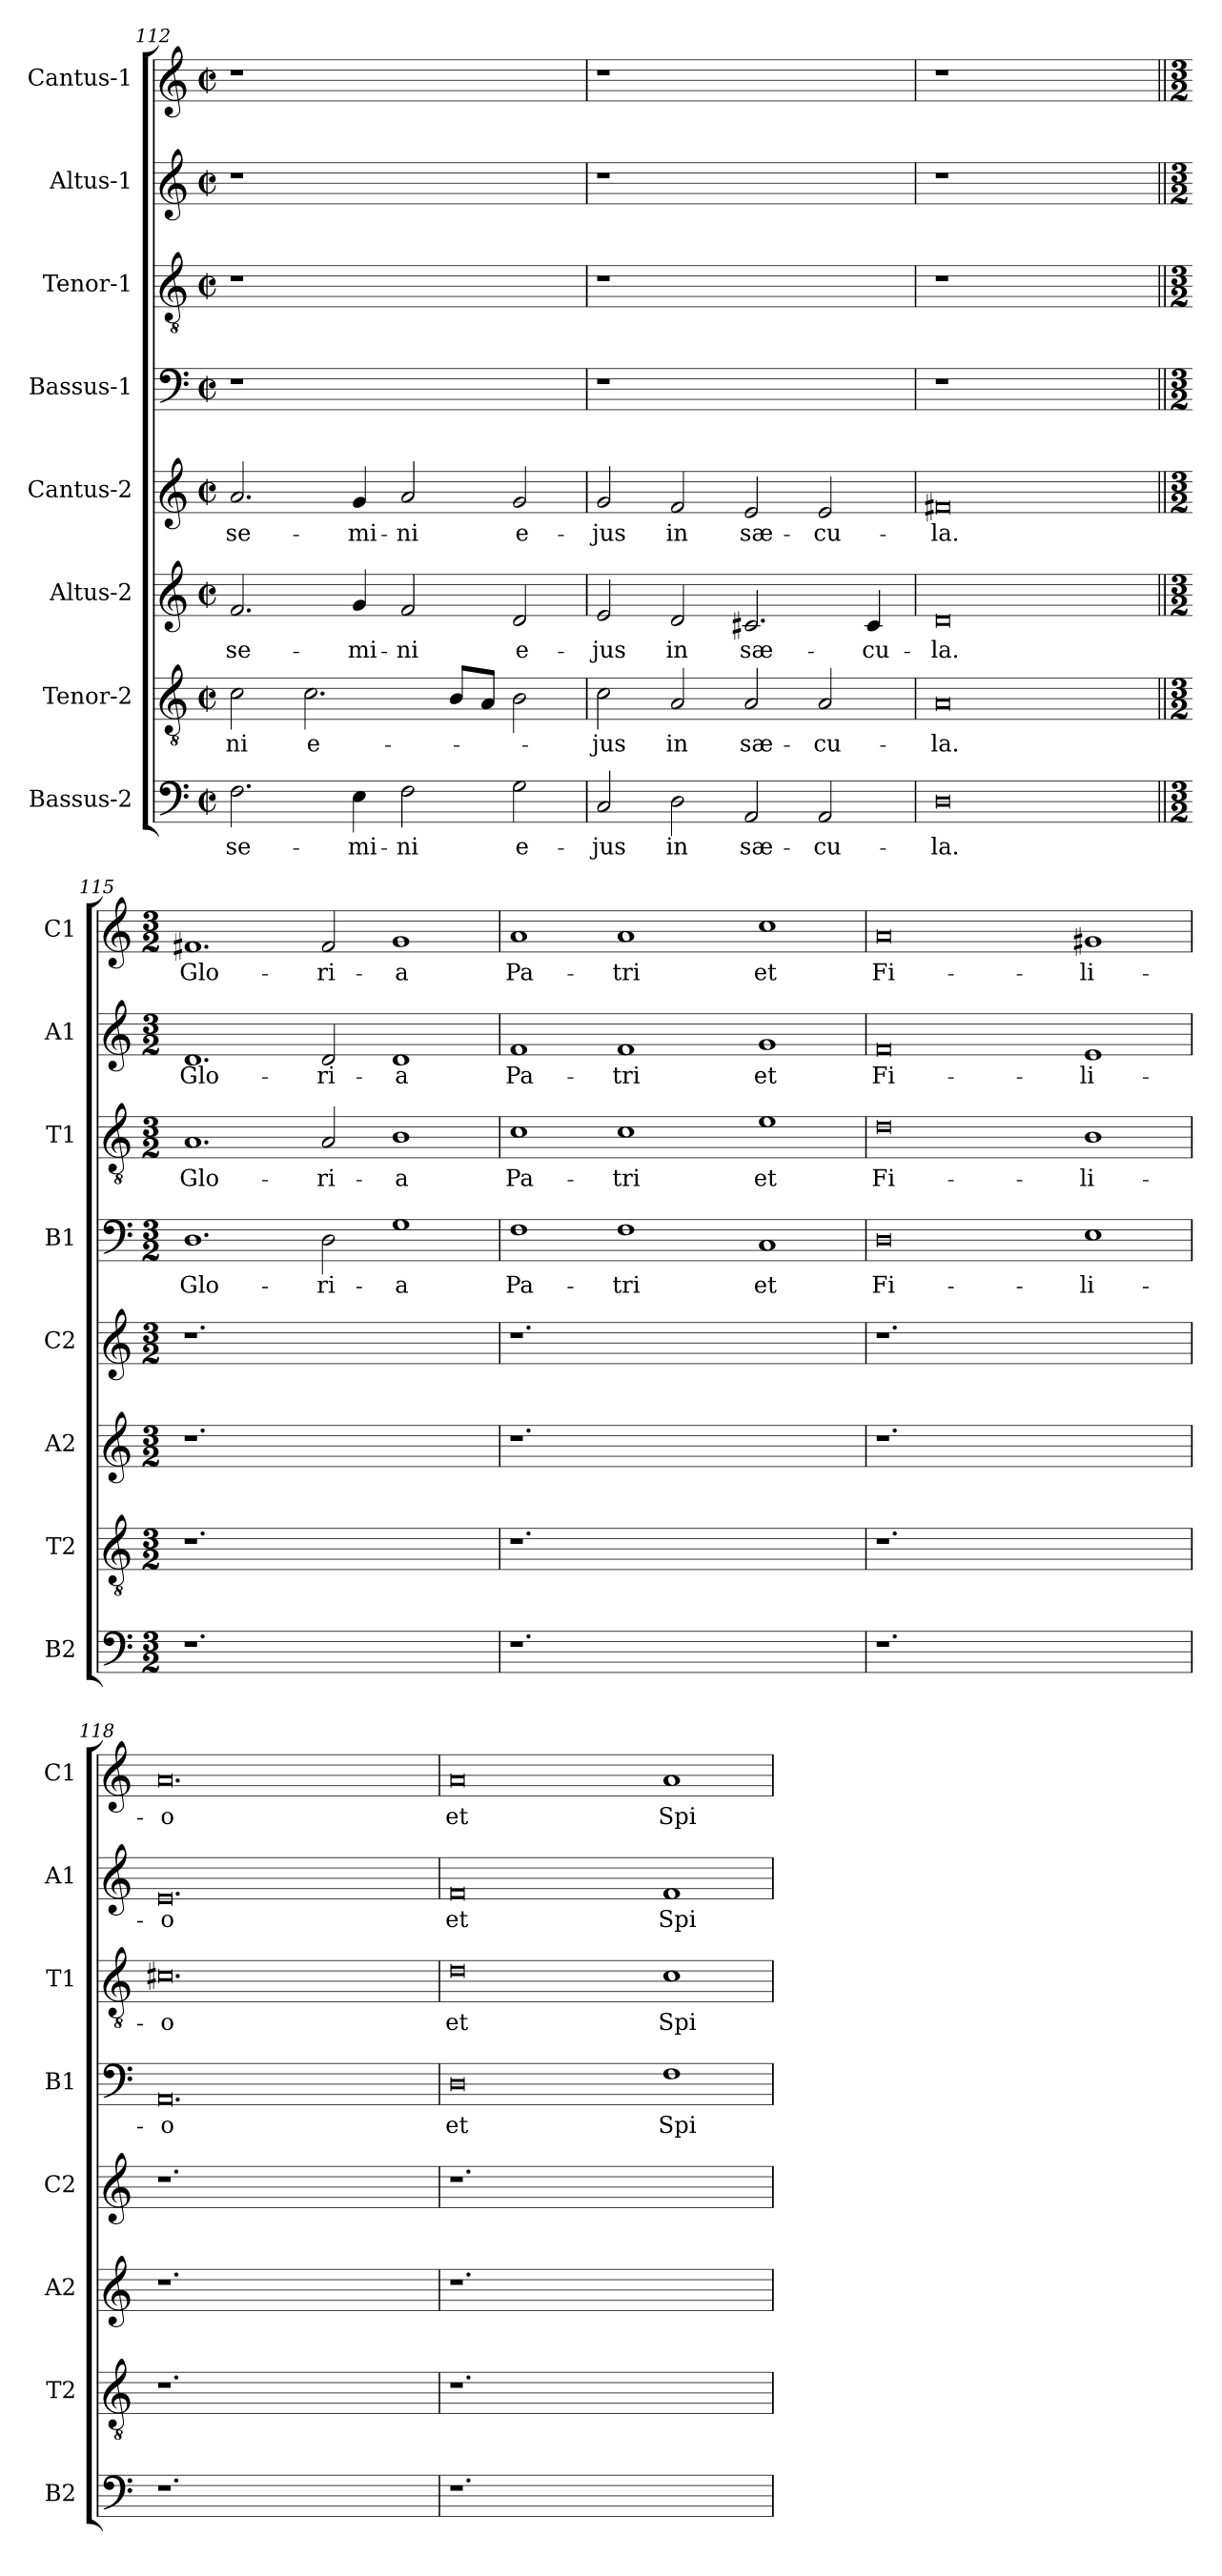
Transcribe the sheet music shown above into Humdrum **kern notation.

**kern	**text	**kern	**text	**kern	**text	**kern	**text	**kern	**text	**kern	**text	**kern	**text	**kern	**text
*part8	*part8	*part7	*part7	*part6	*part6	*part5	*part5	*part4	*part4	*part3	*part3	*part2	*part2	*part1	*part1
*staff8	*staff8	*staff7	*staff7	*staff6	*staff6	*staff5	*staff5	*staff4	*staff4	*staff3	*staff3	*staff2	*staff2	*staff1	*staff1
*I"Bassus-2	*	*I"Tenor-2	*	*I"Altus-2	*	*I"Cantus-2	*	*I"Bassus-1	*	*I"Tenor-1	*	*I"Altus-1	*	*I"Cantus-1	*
*I'B2	*	*I'T2	*	*I'A2	*	*I'C2	*	*I'B1	*	*I'T1	*	*I'A1	*	*I'C1	*
*clefF4	*	*clefGv2	*	*clefG2	*	*clefG2	*	*clefF4	*	*clefGv2	*	*clefG2	*	*clefG2	*
*k[]	*	*k[]	*	*k[]	*	*k[]	*	*k[]	*	*k[]	*	*k[]	*	*k[]	*
*C:	*	*C:	*	*C:	*	*C:	*	*C:	*	*C:	*	*C:	*	*C:	*
*M2/2	*	*M2/2	*	*M2/2	*	*M2/2	*	*M2/2	*	*M2/2	*	*M2/2	*	*M2/2	*
*met(c|)	*	*met(c|)	*	*met(c|)	*	*met(c|)	*	*met(c|)	*	*met(c|)	*	*met(c|)	*	*met(c|)	*
=112	=112	=112	=112	=112	=112	=112	=112	=112	=112	=112	=112	=112	=112	=112	=112
!	!LO:LY:b	!	!LO:LY:b	!	!LO:LY:b	!	!LO:LY:b	!	!	!	!	!	!	!	!
2.F\	se-	2c\	-ni	2.f/	se-	2.a/	se-	1r	.	1r	.	1r	.	1r	.
!	!	!	!LO:LY:b	!	!	!	!	!	!	!	!	!	!	!	!
.	.	2.c\	e-	.	.	.	.	.	.	.	.	.	.	.	.
!	!LO:LY:b	!	!	!	!LO:LY:b	!	!LO:LY:b	!	!	!	!	!	!	!	!
4E\	-mi-	.	.	4g/	-mi-	4g/	-mi-	.	.	.	.	.	.	.	.
!	!LO:LY:b	!	!	!	!LO:LY:b	!	!LO:LY:b	!	!	!	!	!	!	!	!
2F\	-ni	.	.	2f/	-ni	2a/	-ni	1ryy	.	1ryy	.	1ryy	.	1ryy	.
.	.	8B/L	.	.	.	.	.	.	.	.	.	.	.	.	.
.	.	8A/J	.	.	.	.	.	.	.	.	.	.	.	.	.
!	!LO:LY:b	!	!	!	!LO:LY:b	!	!LO:LY:b	!	!	!	!	!	!	!	!
2G\	e-	2B\	.	2d/	e-	2g/	e-	.	.	.	.	.	.	.	.
=113	=113	=113	=113	=113	=113	=113	=113	=113	=113	=113	=113	=113	=113	=113	=113
!	!LO:LY:b	!	!LO:LY:b	!	!LO:LY:b	!	!LO:LY:b	!	!	!	!	!	!	!	!
2C/	-jus	2c\	-jus	2e/	-jus	2g/	-jus	1r	.	1r	.	1r	.	1r	.
!	!LO:LY:b	!	!LO:LY:b	!	!LO:LY:b	!	!LO:LY:b	!	!	!	!	!	!	!	!
2D\	in	2A/	in	2d/	in	2f/	in	.	.	.	.	.	.	.	.
!	!LO:LY:b	!	!LO:LY:b	!	!LO:LY:b	!	!LO:LY:b	!	!	!	!	!	!	!	!
2AA/	sæ-	2A/	sæ-	2.c#X/	sæ-	2e/	sæ-	1ryy	.	1ryy	.	1ryy	.	1ryy	.
!	!LO:LY:b	!	!LO:LY:b	!	!	!	!LO:LY:b	!	!	!	!	!	!	!	!
2AA/	-cu-	2A/	-cu-	.	.	2e/	-cu-	.	.	.	.	.	.	.	.
!	!	!	!	!	!LO:LY:b	!	!	!	!	!	!	!	!	!	!
.	.	.	.	4c#/	-cu-	.	.	.	.	.	.	.	.	.	.
=114	=114	=114	=114	=114	=114	=114	=114	=114	=114	=114	=114	=114	=114	=114	=114
!	!LO:LY:b	!	!LO:LY:b	!	!LO:LY:b	!	!LO:LY:b	!	!	!	!	!	!	!	!
0D	-la.	0A	-la.	0d	-la.	0f#X	-la.	1r	.	1r	.	1r	.	1r	.
.	.	.	.	.	.	.	.	1ryy	.	1ryy	.	1ryy	.	1ryy	.
!!LO:LB:g=z
=115||	=115||	=115||	=115||	=115||	=115||	=115||	=115||	=115||	=115||	=115||	=115||	=115||	=115||	=115||	=115||
*M3/2	*	*M3/2	*	*M3/2	*	*M3/2	*	*M3/2	*	*M3/2	*	*M3/2	*	*M3/2	*
!	!	!	!	!	!	!	!	!	!LO:LY:b	!	!LO:LY:b	!	!LO:LY:b	!	!LO:LY:b
1.r	.	1.r	.	1.r	.	1.r	.	1.D	Glo-	1.A	Glo-	1.d	Glo-	1.f#X	Glo-
!	!	!	!	!	!	!	!	!	!LO:LY:b	!	!LO:LY:b	!	!LO:LY:b	!	!LO:LY:b
1.ryy	.	1.ryy	.	1.ryy	.	1.ryy	.	2D\	-ri-	2A/	-ri-	2d/	-ri-	2f#/	-ri-
!	!	!	!	!	!	!	!	!	!LO:LY:b	!	!LO:LY:b	!	!LO:LY:b	!	!LO:LY:b
.	.	.	.	.	.	.	.	1G	-a	1B	-a	1d	-a	1g	-a
=116	=116	=116	=116	=116	=116	=116	=116	=116	=116	=116	=116	=116	=116	=116	=116
!	!	!	!	!	!	!	!	!	!LO:LY:b	!	!LO:LY:b	!	!LO:LY:b	!	!LO:LY:b
1.r	.	1.r	.	1.r	.	1.r	.	1F	Pa-	1c	Pa-	1f	Pa-	1a	Pa-
!	!	!	!	!	!	!	!	!	!LO:LY:b	!	!LO:LY:b	!	!LO:LY:b	!	!LO:LY:b
.	.	.	.	.	.	.	.	1F	-tri	1c	-tri	1f	-tri	1a	-tri
1.ryy	.	1.ryy	.	1.ryy	.	1.ryy	.	.	.	.	.	.	.	.	.
!	!	!	!	!	!	!	!	!	!LO:LY:b	!	!LO:LY:b	!	!LO:LY:b	!	!LO:LY:b
.	.	.	.	.	.	.	.	1C	et	1e	et	1g	et	1cc	et
=117	=117	=117	=117	=117	=117	=117	=117	=117	=117	=117	=117	=117	=117	=117	=117
!	!	!	!	!	!	!	!	!	!LO:LY:b	!	!LO:LY:b	!	!LO:LY:b	!	!LO:LY:b
1.r	.	1.r	.	1.r	.	1.r	.	0D	Fi-	0d	Fi-	0f	Fi-	0a	Fi-
1.ryy	.	1.ryy	.	1.ryy	.	1.ryy	.	.	.	.	.	.	.	.	.
!	!	!	!	!	!	!	!	!	!LO:LY:b	!	!LO:LY:b	!	!LO:LY:b	!	!LO:LY:b
.	.	.	.	.	.	.	.	1E	-li-	1B	-li-	1e	-li-	1g#X	-li-
=118	=118	=118	=118	=118	=118	=118	=118	=118	=118	=118	=118	=118	=118	=118	=118
!	!	!	!	!	!	!	!	!	!LO:LY:b	!	!LO:LY:b	!	!LO:LY:b	!	!LO:LY:b
1.r	.	1.r	.	1.r	.	1.r	.	0.AA	-o	0.c#X	-o	0.e	-o	0.a	-o
1.ryy	.	1.ryy	.	1.ryy	.	1.ryy	.	.	.	.	.	.	.	.	.
=119	=119	=119	=119	=119	=119	=119	=119	=119	=119	=119	=119	=119	=119	=119	=119
!	!	!	!	!	!	!	!	!	!LO:LY:b	!	!LO:LY:b	!	!LO:LY:b	!	!LO:LY:b
1.r	.	1.r	.	1.r	.	1.r	.	0D	et	0d	et	0f	et	0a	et
1.ryy	.	1.ryy	.	1.ryy	.	1.ryy	.	.	.	.	.	.	.	.	.
!	!	!	!	!	!	!	!	!	!LO:LY:b	!	!LO:LY:b	!	!LO:LY:b	!	!LO:LY:b
.	.	.	.	.	.	.	.	1F	Spi-	1c	Spi-	1f	Spi-	1a	Spi-
=	=	=	=	=	=	=	=	=	=	=	=	=	=	=	=
*-	*-	*-	*-	*-	*-	*-	*-	*-	*-	*-	*-	*-	*-	*-	*-
